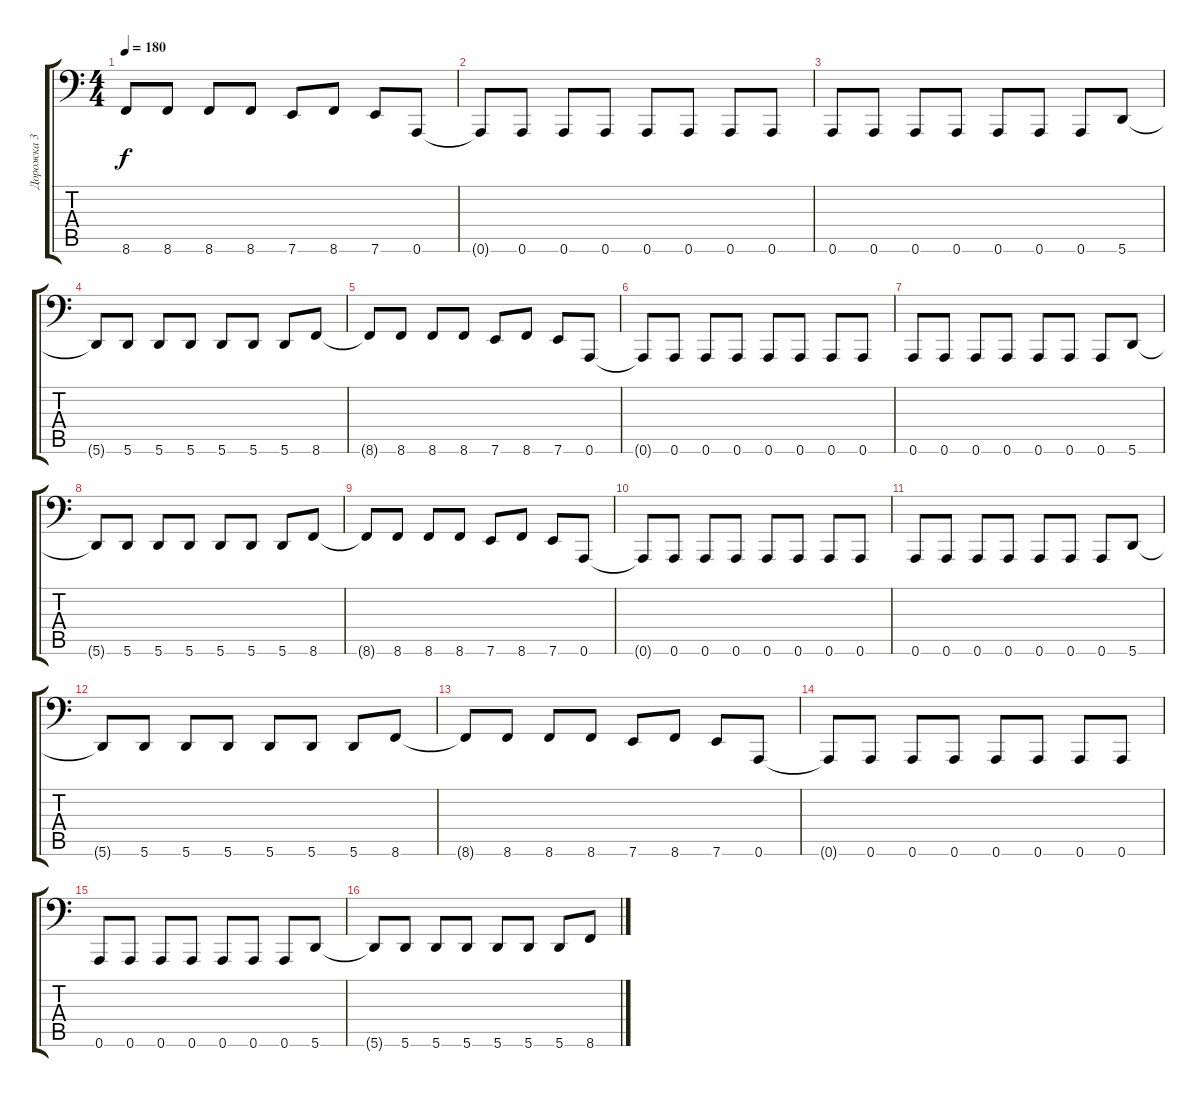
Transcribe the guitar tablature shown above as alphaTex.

\track ("Дорожка 3" "Дорожка 3") {instrument electricbasspick}
\staff {score tabs}
\tuning (B2 Gb2 D2 A1 E1 A0) {hide}
\ts (4 4)
\tempo 180
\clef f4
\ks c
8.6{t}.8{dy f} 8.6.8 8.6.8 8.6.8 7.6.8 8.6.8 7.6.8 0.6.8 |
0.6{t}.8 0.6.8 0.6.8 0.6.8 0.6.8 0.6.8 0.6.8 0.6.8 |
0.6.8 0.6.8 0.6.8 0.6.8 0.6.8 0.6.8 0.6.8 5.6.8 |
5.6{t}.8 5.6.8 5.6.8 5.6.8 5.6.8 5.6.8 5.6.8 8.6.8 |
8.6{t}.8 8.6.8 8.6.8 8.6.8 7.6.8 8.6.8 7.6.8 0.6.8 |
0.6{t}.8 0.6.8 0.6.8 0.6.8 0.6.8 0.6.8 0.6.8 0.6.8 |
0.6.8 0.6.8 0.6.8 0.6.8 0.6.8 0.6.8 0.6.8 5.6.8 |
5.6{t}.8 5.6.8 5.6.8 5.6.8 5.6.8 5.6.8 5.6.8 8.6.8 |
8.6{t}.8 8.6.8 8.6.8 8.6.8 7.6.8 8.6.8 7.6.8 0.6.8 |
0.6{t}.8 0.6.8 0.6.8 0.6.8 0.6.8 0.6.8 0.6.8 0.6.8 |
0.6.8 0.6.8 0.6.8 0.6.8 0.6.8 0.6.8 0.6.8 5.6.8 |
5.6{t}.8 5.6.8 5.6.8 5.6.8 5.6.8 5.6.8 5.6.8 8.6.8 |
8.6{t}.8 8.6.8 8.6.8 8.6.8 7.6.8 8.6.8 7.6.8 0.6.8 |
0.6{t}.8 0.6.8 0.6.8 0.6.8 0.6.8 0.6.8 0.6.8 0.6.8 |
0.6.8 0.6.8 0.6.8 0.6.8 0.6.8 0.6.8 0.6.8 5.6.8 |
5.6{t}.8 5.6.8 5.6.8 5.6.8 5.6.8 5.6.8 5.6.8 8.6.8
